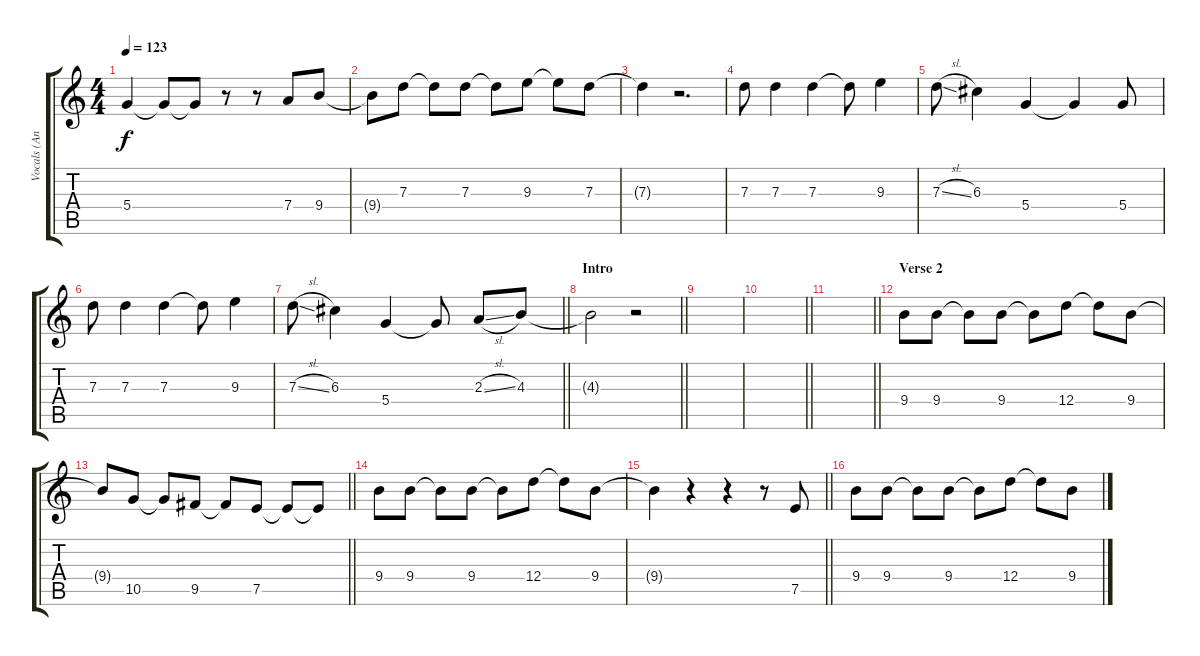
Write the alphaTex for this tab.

\track ("Vocals (Anthony Kiedis)" "Vocals (An") {instrument distortionguitar}
\staff {score tabs}
\tuning (E4 B3 G3 D3 A2 E2) {hide}
\ts (4 4)
\tempo 123
\clef g2
\ks c
5.4{t}.4{dy f} 5.4{t}.8 5.4{t}.8 r.8 r.8 7.4.8 9.4.8 |
9.4{t}.8 7.3.8 7.3{t}.8 7.3.8 7.3{t}.8 9.3.8 9.3{t}.8 7.3.8 |
7.3{t}.4 r.2{d} |
7.3.8 7.3.4 7.3.4 7.3{t}.8 9.3.4 |
7.3{sl}.8 6.3.4 5.4.4 5.4{t}.4 5.4.8 |
7.3.8 7.3.4 7.3.4 7.3{t}.8 9.3.4 |
\barLineRight lightlight
7.3{sl}.8 6.3.4 5.4.4 5.4{t}.8 2.3{sl}.8 4.3.8 |
\section ("" "Intro")
\barLineRight lightlight
4.3{t}.2 r.2 |
|
\barLineRight lightlight
|
\barLineRight lightlight
|
\section ("" "Verse 2")
9.4.8{instrument distortionguitar} 9.4.8 9.4{t}.8 9.4.8 9.4{t}.8 12.4.8 12.4{t}.8 9.4.8 |
\barLineRight lightlight
9.4{t}.8 10.5.8 10.5{t}.8 9.5.8 9.5{t}.8 7.5.8 7.5{t}.8 7.5{t}.8 |
9.4.8 9.4.8 9.4{t}.8 9.4.8 9.4{t}.8 12.4.8 12.4{t}.8 9.4.8 |
\barLineRight lightlight
9.4{t}.4 r.4 r.4 r.8 7.5.8 |
9.4.8 9.4.8 9.4{t}.8 9.4.8 9.4{t}.8 12.4.8 12.4{t}.8 9.4.8
